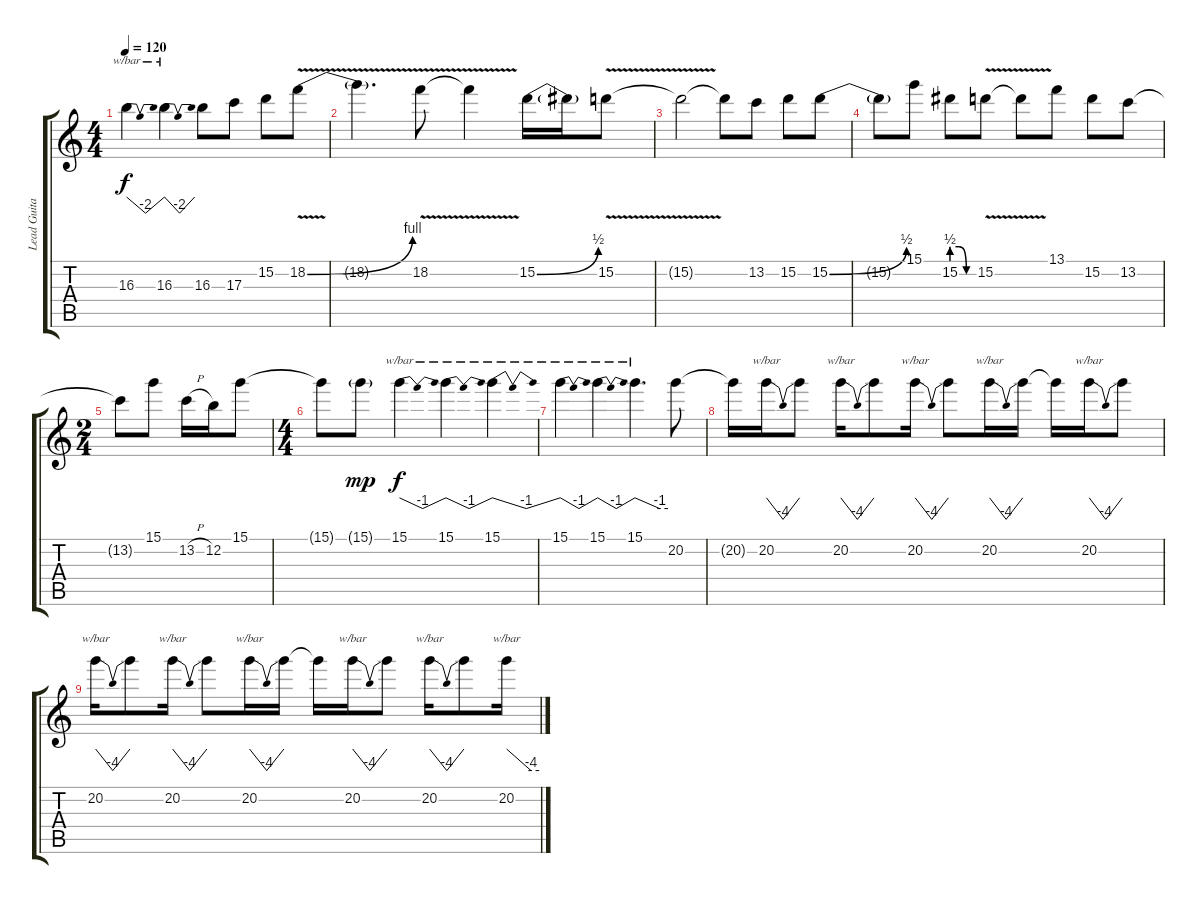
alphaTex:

\track ("Lead Guitar" "Lead Guita") {instrument distortionguitar}
\staff {score tabs}
\tuning (E4 B3 G3 D3 A2 E2) {hide}
\ts (4 4)
\tempo 120
\clef g2
\ks c
16.3.4{tbe (dip default 0 0 30 -8 60 0) dy f} 16.3.4{tbe (dip default 0 0 30 -8 60 0)} 16.3.8 17.3.8 15.2.8 18.2{be (bend 0 0 60 4) v}.8 |
18.2{t}.4{d} 18.2{v}.8 18.2{t}.4 15.2{be (bend 0 0 60 2)}.16 15.2{t}.16 15.2{v}.8 |
15.2{t}.2 15.2{t}.8 13.2.8 15.2.8 15.2{be (bend 0 0 60 2)}.8{volume 16} |
15.2{t}.8{volume 0} 15.1.8 15.2{be (custom 0 2 20 2 40 0 60 0)}.8 15.2{v}.8 15.2{t}.8 13.1.8 15.2.8 13.2.8 |
\ts (2 4)
13.2{t}.8 15.1.8 13.2{h}.16 12.2.16 15.1.8 |
\ts (4 4)
15.1{t}.8 15.1{g}.8{dy mp} 15.1.4{tbe (dip default 0 0 30 -4 60 0) dy f} 15.1.4{tbe (dip default 0 0 30 -4 60 0)} 15.1.4{tbe (dip default 0 0 30 -4 60 0)} |
15.1.4{tbe (dip default 0 0 30 -4 60 0)} 15.1.4{tbe (dip default 0 0 30 -4 60 0)} 15.1.4{d tbe (custom default 0 0 45 -4 60 -4)} 20.2.8 |
20.2{t}.16 20.2.16{tbe (dip default 0 0 30 -16 60 0)} 20.2{t}.8 20.2.16{tbe (dip default 0 0 30 -16 60 0)} 20.2{t}.8 20.2.16{tbe (dip default 0 0 30 -16 60 0)} 20.2{t}.8 20.2.16{tbe (dip default 0 0 30 -16 60 0)} 20.2{t}.16 20.2{t}.16 20.2.16{tbe (dip default 0 0 30 -16 60 0)} 20.2{t}.8 |
20.2.16{tbe (dip default 0 0 30 -16 60 0)} 20.2{t}.8 20.2.16{tbe (dip default 0 0 30 -16 60 0)} 20.2{t}.8 20.2.16{tbe (dip default 0 0 30 -16 60 0)} 20.2{t}.16 20.2{t}.16 20.2.16{tbe (dip default 0 0 30 -16 60 0)} 20.2{t}.8 20.2.16{tbe (dip default 0 0 30 -16 60 0)} 20.2{t}.8 20.2.16{tbe (custom default 0 0 45 -16 60 -16)}
